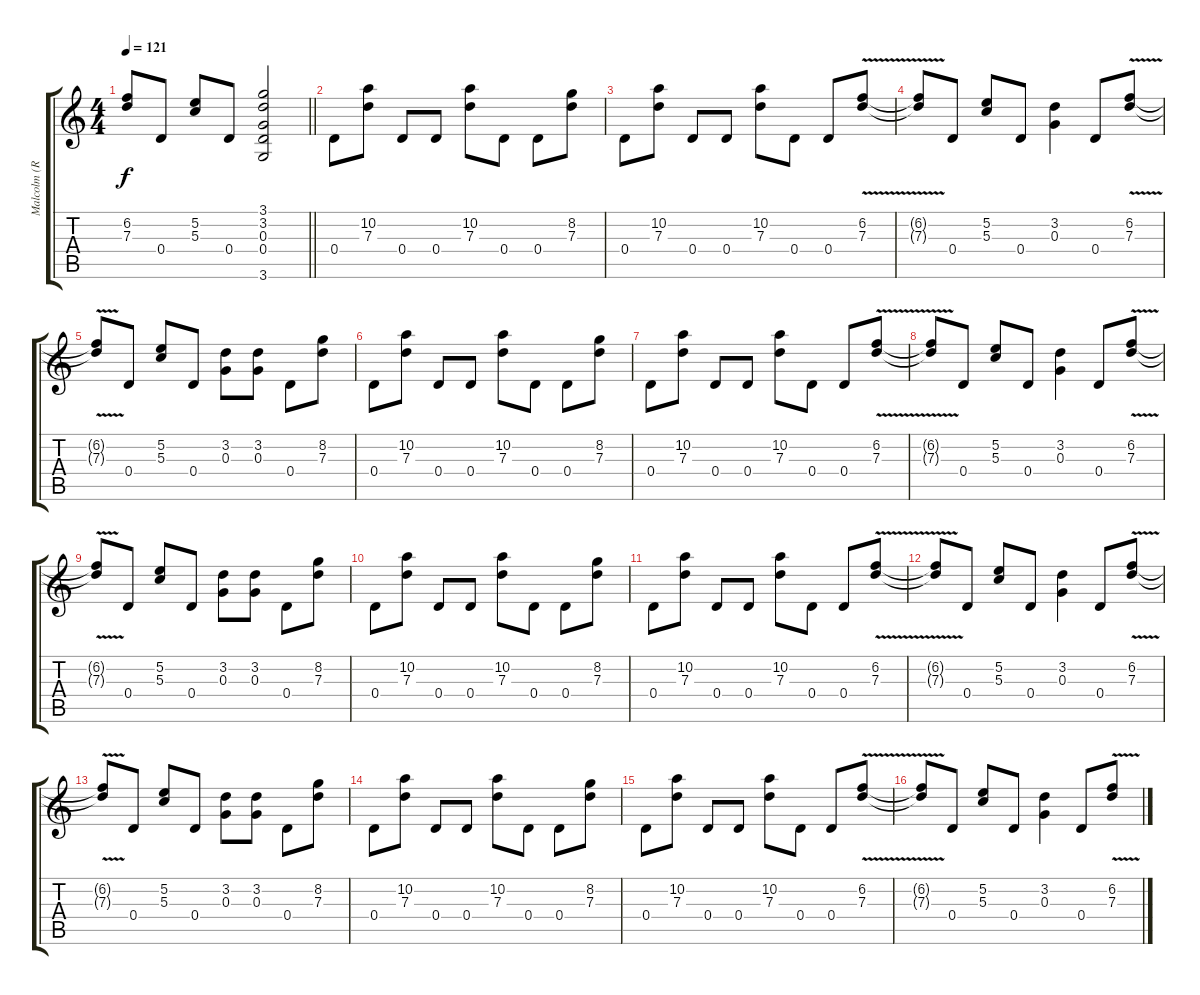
\track ("Malcolm (Rythym)" "Malcolm (R") {instrument overdrivenguitar}
\staff {score tabs}
\tuning (E4 B3 G3 D3 A2 E2) {hide}
\ts (4 4)
\tempo 121
\clef g2
\barLineRight lightlight
\ks c
(6.2{t} 7.3{t}).8{dy f} 0.4.8 (5.2 5.3).8 0.4.8 (3.1 3.2 0.3 0.4 3.6).2 |
0.4.8 (10.2 7.3).8 0.4.8 0.4.8 (10.2 7.3).8 0.4.8 0.4.8 (8.2 7.3).8 |
0.4.8 (10.2 7.3).8 0.4.8 0.4.8 (10.2 7.3).8 0.4.8 0.4.8 (6.2{v} 7.3{v}).8 |
(6.2{t} 7.3{t}).8 0.4.8 (5.2 5.3).8 0.4.8 (3.2 0.3).4 0.4.8 (6.2{v} 7.3{v}).8 |
(6.2{t} 7.3{t}).8 0.4.8 (5.2 5.3).8 0.4.8 (3.2 0.3).8 (3.2 0.3).8 0.4.8 (8.2 7.3).8 |
0.4.8 (10.2 7.3).8 0.4.8 0.4.8 (10.2 7.3).8 0.4.8 0.4.8 (8.2 7.3).8 |
0.4.8 (10.2 7.3).8 0.4.8 0.4.8 (10.2 7.3).8 0.4.8 0.4.8 (6.2{v} 7.3{v}).8 |
(6.2{t} 7.3{t}).8 0.4.8 (5.2 5.3).8 0.4.8 (3.2 0.3).4 0.4.8 (6.2{v} 7.3{v}).8 |
(6.2{t} 7.3{t}).8 0.4.8 (5.2 5.3).8 0.4.8 (3.2 0.3).8 (3.2 0.3).8 0.4.8 (8.2 7.3).8 |
0.4.8 (10.2 7.3).8 0.4.8 0.4.8 (10.2 7.3).8 0.4.8 0.4.8 (8.2 7.3).8 |
0.4.8 (10.2 7.3).8 0.4.8 0.4.8 (10.2 7.3).8 0.4.8 0.4.8 (6.2{v} 7.3{v}).8 |
(6.2{t} 7.3{t}).8 0.4.8 (5.2 5.3).8 0.4.8 (3.2 0.3).4 0.4.8 (6.2{v} 7.3{v}).8 |
(6.2{t} 7.3{t}).8 0.4.8 (5.2 5.3).8 0.4.8 (3.2 0.3).8 (3.2 0.3).8 0.4.8 (8.2 7.3).8 |
0.4.8 (10.2 7.3).8 0.4.8 0.4.8 (10.2 7.3).8 0.4.8 0.4.8 (8.2 7.3).8 |
0.4.8 (10.2 7.3).8 0.4.8 0.4.8 (10.2 7.3).8 0.4.8 0.4.8 (6.2{v} 7.3{v}).8 |
(6.2{t} 7.3{t}).8 0.4.8 (5.2 5.3).8 0.4.8 (3.2 0.3).4 0.4.8 (6.2{v} 7.3{v}).8
